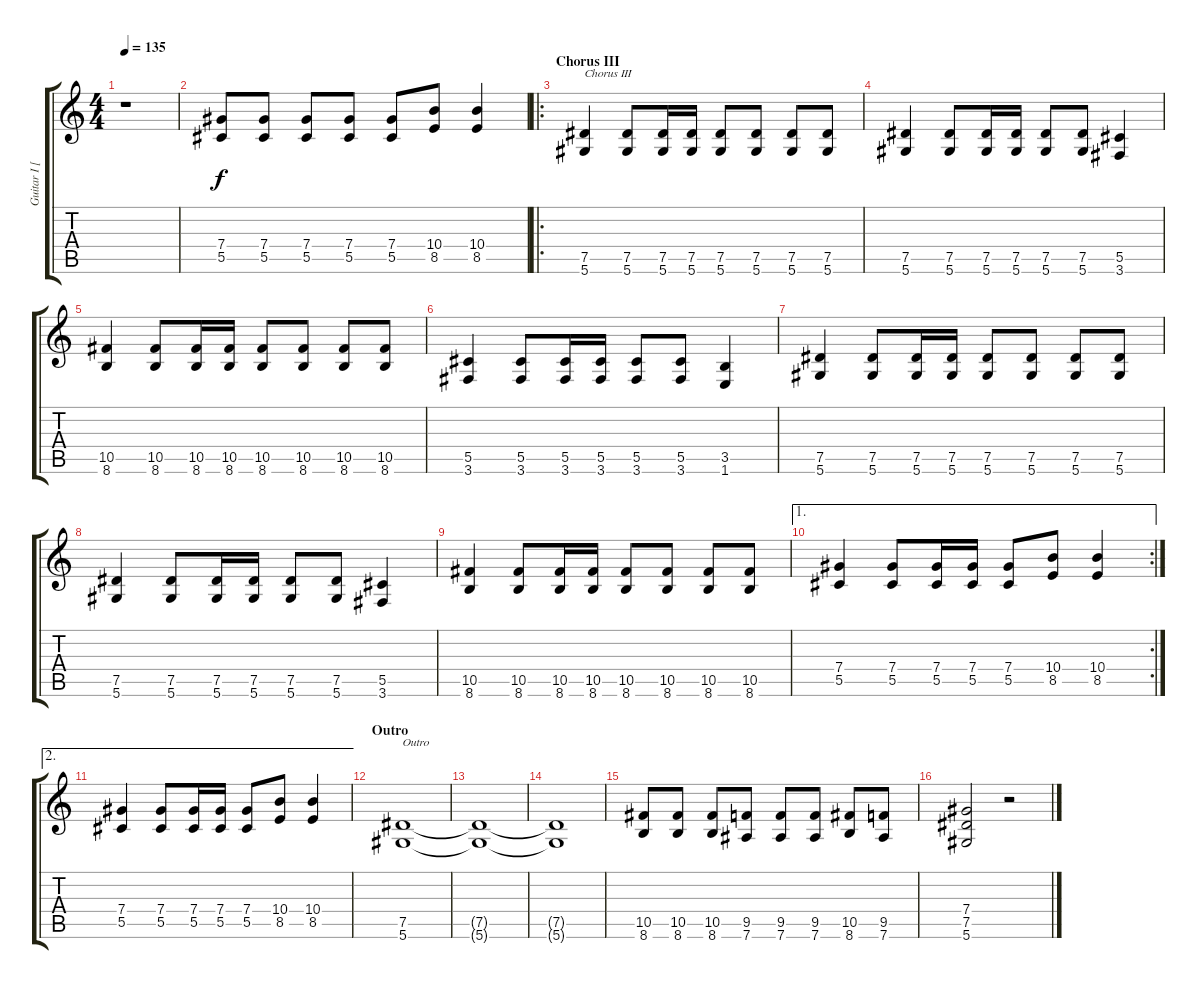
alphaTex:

\track ("Guitar I [Sundin]" "Guitar I [") {instrument distortionguitar}
\staff {score tabs}
\tuning (Eb4 Bb3 Gb3 Db3 Ab2 Eb2) {hide}
\ts (4 4)
\tempo 135
\clef g2
\ks c
r.1{dy f} |
(7.4 5.5).8 (7.4 5.5).8 (7.4 5.5).8 (7.4 5.5).8 (7.4 5.5).8 (10.4 8.5).8 (10.4 8.5).4 |
\ro
\section ("" "Chorus III")
(7.5 5.6).4{txt "Chorus III"} (7.5 5.6).8 (7.5 5.6).16 (7.5 5.6).16 (7.5 5.6).8 (7.5 5.6).8 (7.5 5.6).8 (7.5 5.6).8 |
(7.5 5.6).4 (7.5 5.6).8 (7.5 5.6).16 (7.5 5.6).16 (7.5 5.6).8 (7.5 5.6).8 (5.5 3.6).4 |
(10.5 8.6).4 (10.5 8.6).8 (10.5 8.6).16 (10.5 8.6).16 (10.5 8.6).8 (10.5 8.6).8 (10.5 8.6).8 (10.5 8.6).8 |
(5.5 3.6).4 (5.5 3.6).8 (5.5 3.6).16 (5.5 3.6).16 (5.5 3.6).8 (5.5 3.6).8 (3.5 1.6).4 |
(7.5 5.6).4 (7.5 5.6).8 (7.5 5.6).16 (7.5 5.6).16 (7.5 5.6).8 (7.5 5.6).8 (7.5 5.6).8 (7.5 5.6).8 |
(7.5 5.6).4 (7.5 5.6).8 (7.5 5.6).16 (7.5 5.6).16 (7.5 5.6).8 (7.5 5.6).8 (5.5 3.6).4 |
(10.5 8.6).4 (10.5 8.6).8 (10.5 8.6).16 (10.5 8.6).16 (10.5 8.6).8 (10.5 8.6).8 (10.5 8.6).8 (10.5 8.6).8 |
\ae 1
\rc 2
(7.4 5.5).4 (7.4 5.5).8 (7.4 5.5).16 (7.4 5.5).16 (7.4 5.5).8 (10.4 8.5).8 (10.4 8.5).4 |
\ae 2
(7.4 5.5).4 (7.4 5.5).8 (7.4 5.5).16 (7.4 5.5).16 (7.4 5.5).8 (10.4 8.5).8 (10.4 8.5).4 |
\section ("" "Outro")
(7.5 5.6).1{txt "Outro"} |
(7.5{t} 5.6{t}).1 |
(7.5{t} 5.6{t}).1 |
(10.5 8.6).8 (10.5 8.6).8 (10.5 8.6).8 (9.5 7.6).8 (9.5 7.6).8 (9.5 7.6).8 (10.5 8.6).8 (9.5 7.6).8 |
(7.4 7.5 5.6).2 r.2
